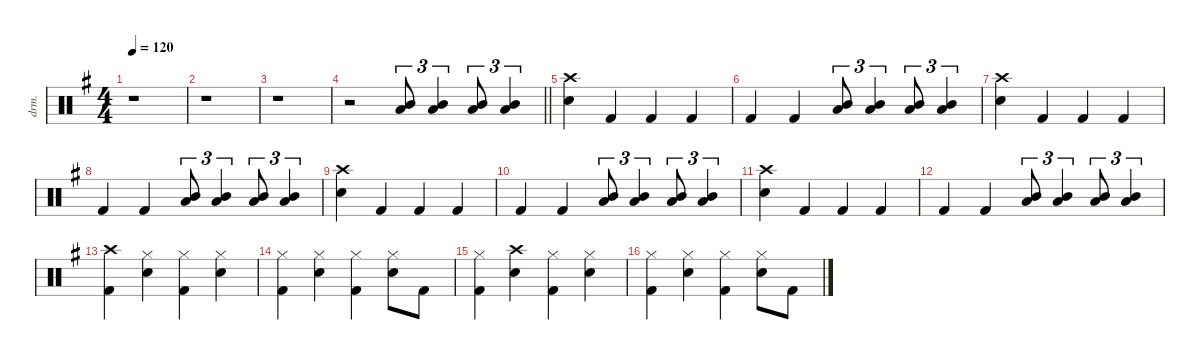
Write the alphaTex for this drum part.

\defaultSystemsLayout 4
\hideDynamics
\bracketExtendMode nobrackets
\otherSystemsTrackNameOrientation horizontal
\track ("Percusión" "drm.") {defaultSystemsLayout 4 instrument percussion}
\staff {score}
\articulation defaults
\ts (4 4)
\beaming (8 2 2 2 2)
\tempo 120
\clef neutral
\ks g
r.1{dy f beam Down} |
r.1{beam Down} |
r.1{beam Down} |
\barLineRight lightlight
r.2{beam Down} ("Low Tom (hit)"{acc forcenatural} "Mid Tom (hit)"{acc forcenatural}).8{tu (3 2) beam Up} ("Low Tom (hit)"{acc forcenatural} "Mid Tom (hit)"{acc forcenatural}).4{tu (3 2) beam Up} ("Low Tom (hit)"{acc forcenatural} "Mid Tom (hit)"{acc forcenatural}).8{tu (3 2) beam Up} ("Low Tom (hit)"{acc forcenatural} "Mid Tom (hit)"{acc forcenatural}).4{tu (3 2) beam Up} |
("Crash high (hit)"{acc forcenatural} "Snare (hit) 2"{acc forcenatural}).4{beam Down} "Kick (hit) 2"{acc forcenatural}.4{beam Up} "Kick (hit) 2"{acc forcenatural}.4{beam Up} "Kick (hit) 2"{acc forcenatural}.4{beam Up} |
"Kick (hit) 2"{acc forcenatural}.4{beam Up} "Kick (hit) 2"{acc forcenatural}.4{beam Up} ("Low Tom (hit)"{acc forcenatural} "Mid Tom (hit)"{acc forcenatural}).8{tu (3 2) beam Up} ("Low Tom (hit)"{acc forcenatural} "Mid Tom (hit)"{acc forcenatural}).4{tu (3 2) beam Up} ("Low Tom (hit)"{acc forcenatural} "Mid Tom (hit)"{acc forcenatural}).8{tu (3 2) beam Up} ("Low Tom (hit)"{acc forcenatural} "Mid Tom (hit)"{acc forcenatural}).4{tu (3 2) beam Up} |
("Crash high (hit)"{acc forcenatural} "Snare (hit) 2"{acc forcenatural}).4{beam Down} "Kick (hit) 2"{acc forcenatural}.4{beam Up} "Kick (hit) 2"{acc forcenatural}.4{beam Up} "Kick (hit) 2"{acc forcenatural}.4{beam Up} |
"Kick (hit) 2"{acc forcenatural}.4{beam Up} "Kick (hit) 2"{acc forcenatural}.4{beam Up} ("Low Tom (hit)"{acc forcenatural} "Mid Tom (hit)"{acc forcenatural}).8{tu (3 2) beam Up} ("Low Tom (hit)"{acc forcenatural} "Mid Tom (hit)"{acc forcenatural}).4{tu (3 2) beam Up} ("Low Tom (hit)"{acc forcenatural} "Mid Tom (hit)"{acc forcenatural}).8{tu (3 2) beam Up} ("Low Tom (hit)"{acc forcenatural} "Mid Tom (hit)"{acc forcenatural}).4{tu (3 2) beam Up} |
("Crash high (hit)"{acc forcenatural} "Snare (hit) 2"{acc forcenatural}).4{beam Down} "Kick (hit) 2"{acc forcenatural}.4{beam Up} "Kick (hit) 2"{acc forcenatural}.4{beam Up} "Kick (hit) 2"{acc forcenatural}.4{beam Up} |
"Kick (hit) 2"{acc forcenatural}.4{beam Up} "Kick (hit) 2"{acc forcenatural}.4{beam Up} ("Low Tom (hit)"{acc forcenatural} "Mid Tom (hit)"{acc forcenatural}).8{tu (3 2) beam Up} ("Low Tom (hit)"{acc forcenatural} "Mid Tom (hit)"{acc forcenatural}).4{tu (3 2) beam Up} ("Low Tom (hit)"{acc forcenatural} "Mid Tom (hit)"{acc forcenatural}).8{tu (3 2) beam Up} ("Low Tom (hit)"{acc forcenatural} "Mid Tom (hit)"{acc forcenatural}).4{tu (3 2) beam Up} |
("Crash high (hit)"{acc forcenatural} "Snare (hit) 2"{acc forcenatural}).4{beam Down} "Kick (hit) 2"{acc forcenatural}.4{beam Up} "Kick (hit) 2"{acc forcenatural}.4{beam Up} "Kick (hit) 2"{acc forcenatural}.4{beam Up} |
"Kick (hit) 2"{acc forcenatural}.4{beam Up} "Kick (hit) 2"{acc forcenatural}.4{beam Up} ("Low Tom (hit)"{acc forcenatural} "Mid Tom (hit)"{acc forcenatural}).8{tu (3 2) beam Up} ("Low Tom (hit)"{acc forcenatural} "Mid Tom (hit)"{acc forcenatural}).4{tu (3 2) beam Up} ("Low Tom (hit)"{acc forcenatural} "Mid Tom (hit)"{acc forcenatural}).8{tu (3 2) beam Up} ("Low Tom (hit)"{acc forcenatural} "Mid Tom (hit)"{acc forcenatural}).4{tu (3 2) beam Up} |
("Crash high (hit)"{acc forcenatural} "Kick (hit) 2"{acc forcenatural}).4{beam Down} ("Hi-Hat (closed)"{acc forcenatural} "Snare (hit) 2"{acc forcenatural}).4{beam Down} ("Hi-Hat (closed)"{acc forcenatural} "Kick (hit) 2"{acc forcenatural}).4{beam Down} ("Hi-Hat (closed)"{acc forcenatural} "Snare (hit) 2"{acc forcenatural}).4{beam Down} |
("Hi-Hat (closed)"{acc forcenatural} "Kick (hit) 2"{acc forcenatural}).4{beam Down} ("Hi-Hat (closed)"{acc forcenatural} "Snare (hit) 2"{acc forcenatural}).4{beam Down} ("Hi-Hat (closed)"{acc forcenatural} "Kick (hit) 2"{acc forcenatural}).4{beam Down} ("Hi-Hat (closed)"{acc forcenatural} "Snare (hit) 2"{acc forcenatural}).8{beam Down} "Kick (hit) 2"{acc forcenatural}.8{beam Down} |
("Hi-Hat (closed)"{acc forcenatural} "Kick (hit) 2"{acc forcenatural}).4{beam Down} ("Crash high (hit)"{acc forcenatural} "Snare (hit) 2"{acc forcenatural}).4{beam Down} ("Hi-Hat (closed)"{acc forcenatural} "Kick (hit) 2"{acc forcenatural}).4{beam Down} ("Hi-Hat (closed)"{acc forcenatural} "Snare (hit) 2"{acc forcenatural}).4{beam Down} |
("Hi-Hat (closed)"{acc forcenatural} "Kick (hit) 2"{acc forcenatural}).4{beam Down} ("Hi-Hat (closed)"{acc forcenatural} "Snare (hit) 2"{acc forcenatural}).4{beam Down} ("Hi-Hat (closed)"{acc forcenatural} "Kick (hit) 2"{acc forcenatural}).4{beam Down} ("Hi-Hat (closed)"{acc forcenatural} "Snare (hit) 2"{acc forcenatural}).8{beam Down} "Kick (hit) 2"{acc forcenatural}.8{beam Down}
